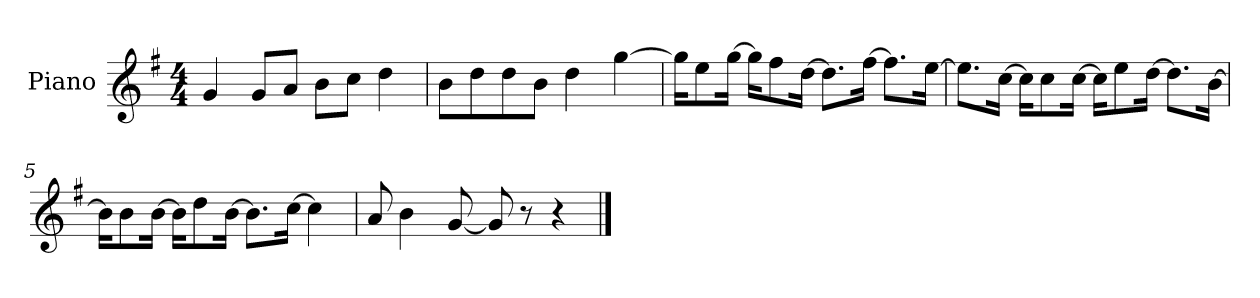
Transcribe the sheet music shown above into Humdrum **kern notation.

**kern
*part1
*staff1
*I"Piano
*I'P-no
*clefG2
*k[f#]
*M4/4
*MM90
=1
4g/
8g/L
8a/J
8b\L
8cc\J
4dd\
=2
8b\L
8dd\
8dd\
8b\J
4dd\
[4gg\
=3
16gg\KL]
8ee\
[16gg\Jk
16gg\KL]
8ff#\
[16dd\Jk
8.dd\L]
[16ff#\Jk
8.ff#\L]
[16ee\Jk
=4
8.ee\L]
[16cc\Jk
16cc\KL]
8cc\
[16cc\Jk
16cc\KL]
8ee\
[16dd\Jk
8.dd\L]
[16b\Jk
!!LO:LB:g=z
=5
16b\KL]
8b\
[16b\Jk
16b\KL]
8dd\
[16b\Jk
8.b\L]
[16cc\Jk
4cc\]
=6
8a/
4b\
[8g/
8g/]
8r
4r
==
*-
